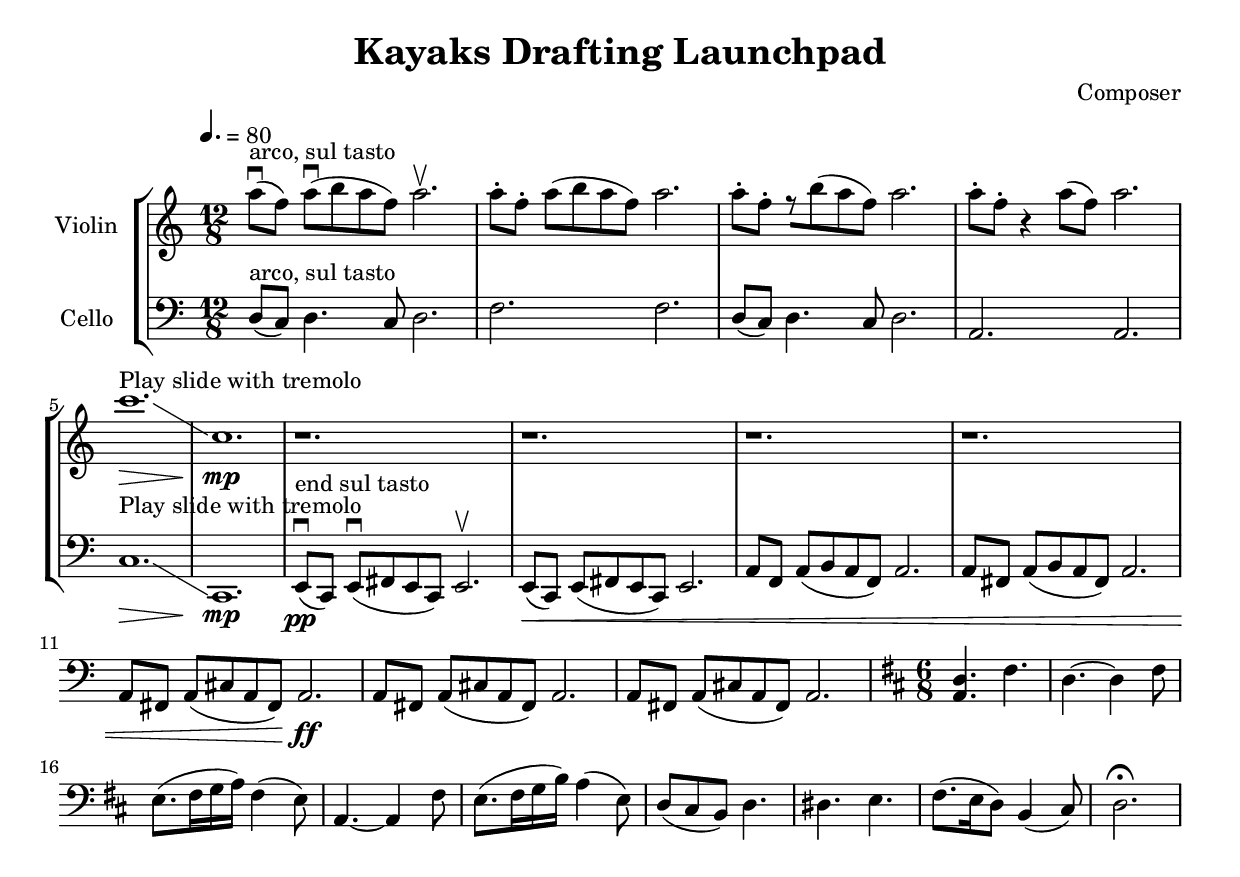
\header {
  title = "Kayaks Drafting Launchpad"
  composer = "Composer"
}

\score {
% violin code
  \new StaffGroup <<
    \new Staff \with { instrumentName = "Violin" }
      \relative c''' {
      
      %D' Section (climax)
      \time 12/8
      \key a \minor
      \tempo 4. = 80
      %bars 121-124
      a8^"arco, sul tasto"\downbow [(f)] a\downbow [(b a f)] a2.\upbow |
      a8\staccato [f\staccato] a [(b a f)] a2. | 
      a8\staccato [f\staccato] r [b (a f)] a2. |
      a8\staccato [f\staccato] r4  a8 (f) a2. |
      %bars 125-128
       c1.\glissando^\markup "Play slide with tremolo"\> | c,\!\mp | 
      %bars 129-132
      r1. |r |r |r |
      

       




      }
    


%cello code
    \new Staff \with { instrumentName = "Cello" }
      \relative c { 
      \clef "bass"

      %%%%%%%%%%%%%%%%%%%%%%%%
      %D' Section (climax)
      \time 12/8
      \key a \minor
      \tempo 4. = 80
      %bars 121-124
      d8^"arco, sul tasto" (c) d4. c8 d2. | f2. f2. |d8(c) d4. c8 d2. | a a |
      %bars 125-128
      c1.\glissando^\markup "Play slide with tremolo"\> | c,\!\mp | 
      %bars 129-131
      e8^"end sul tasto"\downbow\pp [(c)] e\downbow [(fis e c)] e2.\upbow |
      e8\< [(c)] e[(fis e c)] e2. |
      a8 [f] a [(b a f)] a2. | 
      a8 [fis] a [(b a fis)] a2. | 
      %bars 132-135
      a8 [fis] a [(cis a fis)] a2.\!\ff | 
      a8 [fis] a [(cis a fis)] a2. | 
      a8 [fis] a [(cis a fis)] a2. | 
      \key d \major
      \time 6/8
      <d a>4. fis |
      %bars 136-139
      d4.~d4 fis8 | e8. (fis16 g16 a) fis4 (e8) |a,4.~a4 fis'8 |e8. (fis16 g16 b) a4 (e8) |
      %bars 140-143
      d8 (cis b) d4. | dis4. e4. | fis8. (e16 d8) b4 (cis8) |d2.\fermata|
      
      }
  >>
  \layout { }
  \midi { }
}
